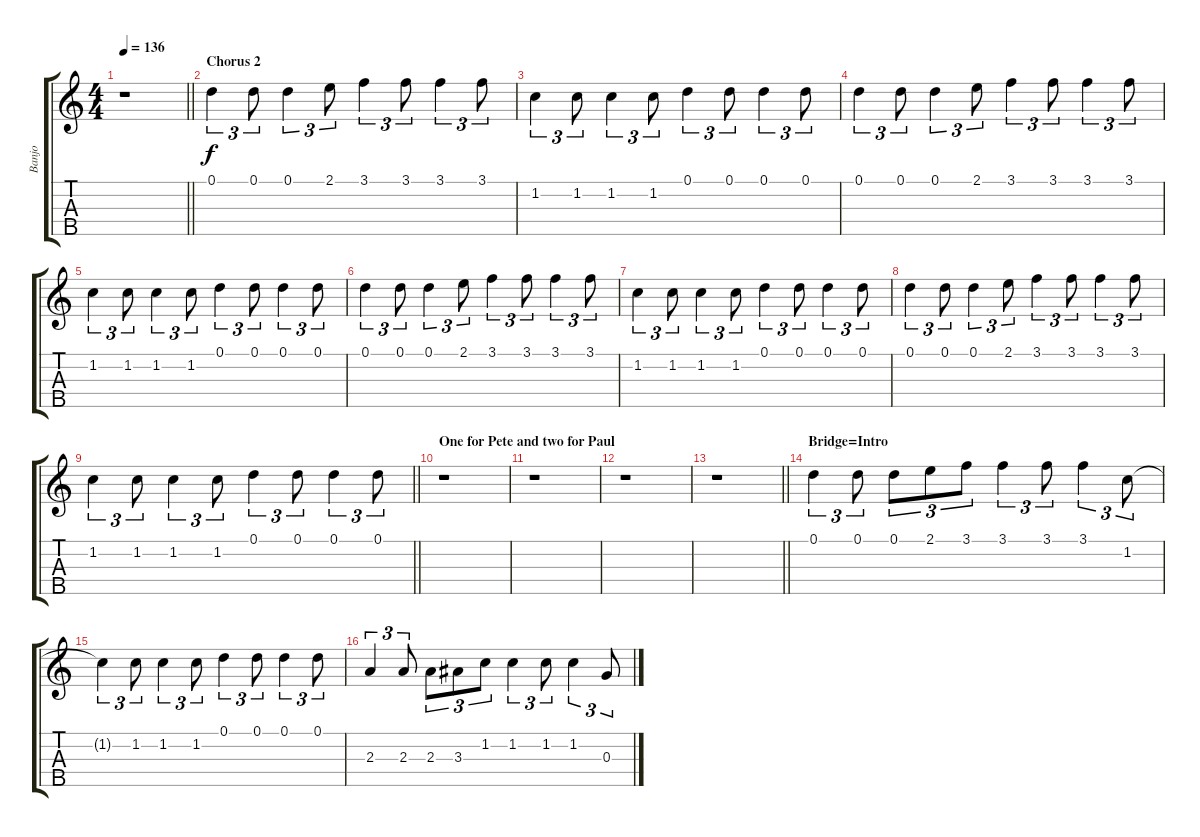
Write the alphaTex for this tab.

\track ("Banjo" "Banjo") {instrument banjo}
\staff {score tabs}
\tuning (D4 B3 G3 D3 G4) {hide}
\displaytranspose 12
\ts (4 4)
\tempo 136
\clef g2
\barLineRight lightlight
\ks c
r.1{dy f} |
\section ("" "Chorus 2")
0.1.4{tu (3 2)} 0.1.8{tu (3 2)} 0.1.4{tu (3 2)} 2.1.8{tu (3 2)} 3.1.4{tu (3 2)} 3.1.8{tu (3 2)} 3.1.4{tu (3 2)} 3.1.8{tu (3 2)} |
1.2.4{tu (3 2)} 1.2.8{tu (3 2)} 1.2.4{tu (3 2)} 1.2.8{tu (3 2)} 0.1.4{tu (3 2)} 0.1.8{tu (3 2)} 0.1.4{tu (3 2)} 0.1.8{tu (3 2)} |
0.1.4{tu (3 2)} 0.1.8{tu (3 2)} 0.1.4{tu (3 2)} 2.1.8{tu (3 2)} 3.1.4{tu (3 2)} 3.1.8{tu (3 2)} 3.1.4{tu (3 2)} 3.1.8{tu (3 2)} |
1.2.4{tu (3 2)} 1.2.8{tu (3 2)} 1.2.4{tu (3 2)} 1.2.8{tu (3 2)} 0.1.4{tu (3 2)} 0.1.8{tu (3 2)} 0.1.4{tu (3 2)} 0.1.8{tu (3 2)} |
0.1.4{tu (3 2)} 0.1.8{tu (3 2)} 0.1.4{tu (3 2)} 2.1.8{tu (3 2)} 3.1.4{tu (3 2)} 3.1.8{tu (3 2)} 3.1.4{tu (3 2)} 3.1.8{tu (3 2)} |
1.2.4{tu (3 2)} 1.2.8{tu (3 2)} 1.2.4{tu (3 2)} 1.2.8{tu (3 2)} 0.1.4{tu (3 2)} 0.1.8{tu (3 2)} 0.1.4{tu (3 2)} 0.1.8{tu (3 2)} |
0.1.4{tu (3 2)} 0.1.8{tu (3 2)} 0.1.4{tu (3 2)} 2.1.8{tu (3 2)} 3.1.4{tu (3 2)} 3.1.8{tu (3 2)} 3.1.4{tu (3 2)} 3.1.8{tu (3 2)} |
\barLineRight lightlight
1.2.4{tu (3 2)} 1.2.8{tu (3 2)} 1.2.4{tu (3 2)} 1.2.8{tu (3 2)} 0.1.4{tu (3 2)} 0.1.8{tu (3 2)} 0.1.4{tu (3 2)} 0.1.8{tu (3 2)} |
\section ("" "One for Pete and two for Paul")
r.1 |
r.1 |
r.1 |
\barLineRight lightlight
r.1 |
\section ("" "Bridge=Intro")
0.1.4{tu (3 2)} 0.1.8{tu (3 2)} 0.1.8{tu (3 2)} 2.1.8{tu (3 2)} 3.1.8{tu (3 2)} 3.1.4{tu (3 2)} 3.1.8{tu (3 2)} 3.1.4{tu (3 2)} 1.2.8{tu (3 2)} |
1.2{t}.4{tu (3 2)} 1.2.8{tu (3 2)} 1.2.4{tu (3 2)} 1.2.8{tu (3 2)} 0.1.4{tu (3 2)} 0.1.8{tu (3 2)} 0.1.4{tu (3 2)} 0.1.8{tu (3 2)} |
2.3.4{tu (3 2)} 2.3.8{tu (3 2)} 2.3.8{tu (3 2)} 3.3.8{tu (3 2)} 1.2.8{tu (3 2)} 1.2.4{tu (3 2)} 1.2.8{tu (3 2)} 1.2.4{tu (3 2)} 0.3.8{tu (3 2)}
